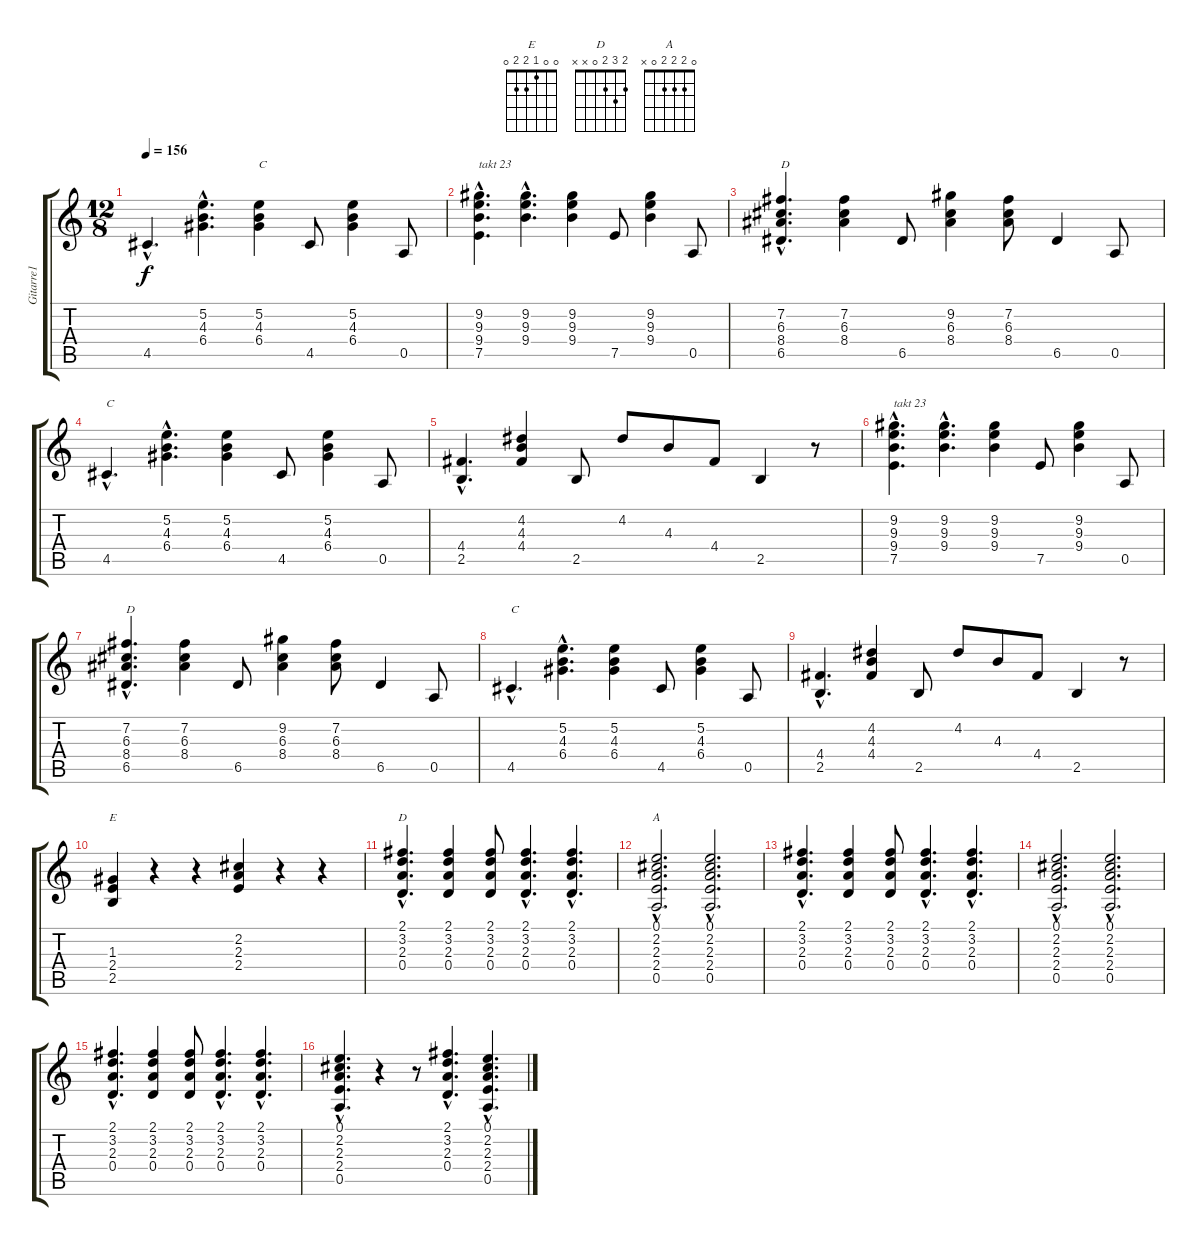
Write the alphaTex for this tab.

\track ("Gitarre1" "Gitarre1") {instrument acousticguitarnylon}
\staff {score tabs}
\tuning (E4 B3 G3 D3 A2 E2) {hide}
\chord ("E" 0 0 1 2 2 0)
\chord ("D" 2 3 2 0 x x)
\chord ("A" 0 2 2 2 0 x)
\ts (12 8)
\tempo 156
\clef g2
\ks c
4.5{hac}.4{d dy f} (5.2{hac} 4.3{hac} 6.4{hac}).4{d} (5.2 4.3 6.4).4{txt "C"} 4.5.8 (5.2 4.3 6.4).4 0.5.8 |
(9.2{hac} 9.3{hac} 9.4{hac} 7.5{hac}).4{d txt "takt 23"} (9.2{hac} 9.3{hac} 9.4{hac}).4{d} (9.2 9.3 9.4).4 7.5.8 (9.2 9.3 9.4).4 0.5.8 |
(7.2{hac} 6.3{hac} 8.4{hac} 6.5{hac}).4{d txt "D"} (7.2 6.3 8.4).4 6.5.8 (9.2 6.3 8.4).4 (7.2 6.3 8.4).8 6.5.4 0.5.8 |
4.5{hac}.4{d txt "C"} (5.2{hac} 4.3{hac} 6.4{hac}).4{d} (5.2 4.3 6.4).4 4.5.8 (5.2 4.3 6.4).4 0.5.8 |
(4.4{hac} 2.5{hac}).4{d} (4.2 4.3 4.4).4 2.5.8 4.2.8 4.3.8 4.4.8 2.5.4 r.8 |
(9.2{hac} 9.3{hac} 9.4{hac} 7.5{hac}).4{d txt "takt 23"} (9.2{hac} 9.3{hac} 9.4{hac}).4{d} (9.2 9.3 9.4).4 7.5.8 (9.2 9.3 9.4).4 0.5.8 |
(7.2{hac} 6.3{hac} 8.4{hac} 6.5{hac}).4{d txt "D"} (7.2 6.3 8.4).4 6.5.8 (9.2 6.3 8.4).4 (7.2 6.3 8.4).8 6.5.4 0.5.8 |
4.5{hac}.4{d txt "C"} (5.2{hac} 4.3{hac} 6.4{hac}).4{d} (5.2 4.3 6.4).4 4.5.8 (5.2 4.3 6.4).4 0.5.8 |
(4.4{hac} 2.5{hac}).4{d} (4.2 4.3 4.4).4 2.5.8 4.2.8 4.3.8 4.4.8 2.5.4 r.8 |
(1.3 2.4 2.5).4{ch "E"} r.4 r.4 (2.2 2.3 2.4).4 r.4 r.4 |
(2.1{hac} 3.2{hac} 2.3{hac} 0.4{hac}).4{d ch "D"} (2.1 3.2 2.3 0.4).4 (2.1 3.2 2.3 0.4).8 (2.1{hac} 3.2{hac} 2.3{hac} 0.4{hac}).4{d} (2.1{hac} 3.2{hac} 2.3{hac} 0.4{hac}).4{d} |
(0.1{hac} 2.2{hac} 2.3{hac} 2.4{hac} 0.5{hac}).2{d ch "A"} (0.1{hac} 2.2{hac} 2.3{hac} 2.4{hac} 0.5{hac}).2{d} |
(2.1{hac} 3.2{hac} 2.3{hac} 0.4{hac}).4{d} (2.1 3.2 2.3 0.4).4 (2.1 3.2 2.3 0.4).8 (2.1{hac} 3.2{hac} 2.3{hac} 0.4{hac}).4{d} (2.1{hac} 3.2{hac} 2.3{hac} 0.4{hac}).4{d} |
(0.1{hac} 2.2{hac} 2.3{hac} 2.4{hac} 0.5{hac}).2{d} (0.1{hac} 2.2{hac} 2.3{hac} 2.4{hac} 0.5{hac}).2{d} |
(2.1{hac} 3.2{hac} 2.3{hac} 0.4{hac}).4{d} (2.1 3.2 2.3 0.4).4 (2.1 3.2 2.3 0.4).8 (2.1{hac} 3.2{hac} 2.3{hac} 0.4{hac}).4{d} (2.1{hac} 3.2{hac} 2.3{hac} 0.4{hac}).4{d} |
(0.1{hac} 2.2{hac} 2.3{hac} 2.4{hac} 0.5{hac}).4{d} r.4 r.8 (2.1{hac} 3.2{hac} 2.3{hac} 0.4{hac}).4{d} (0.1{hac} 2.2{hac} 2.3{hac} 2.4{hac} 0.5{hac}).4{d}
